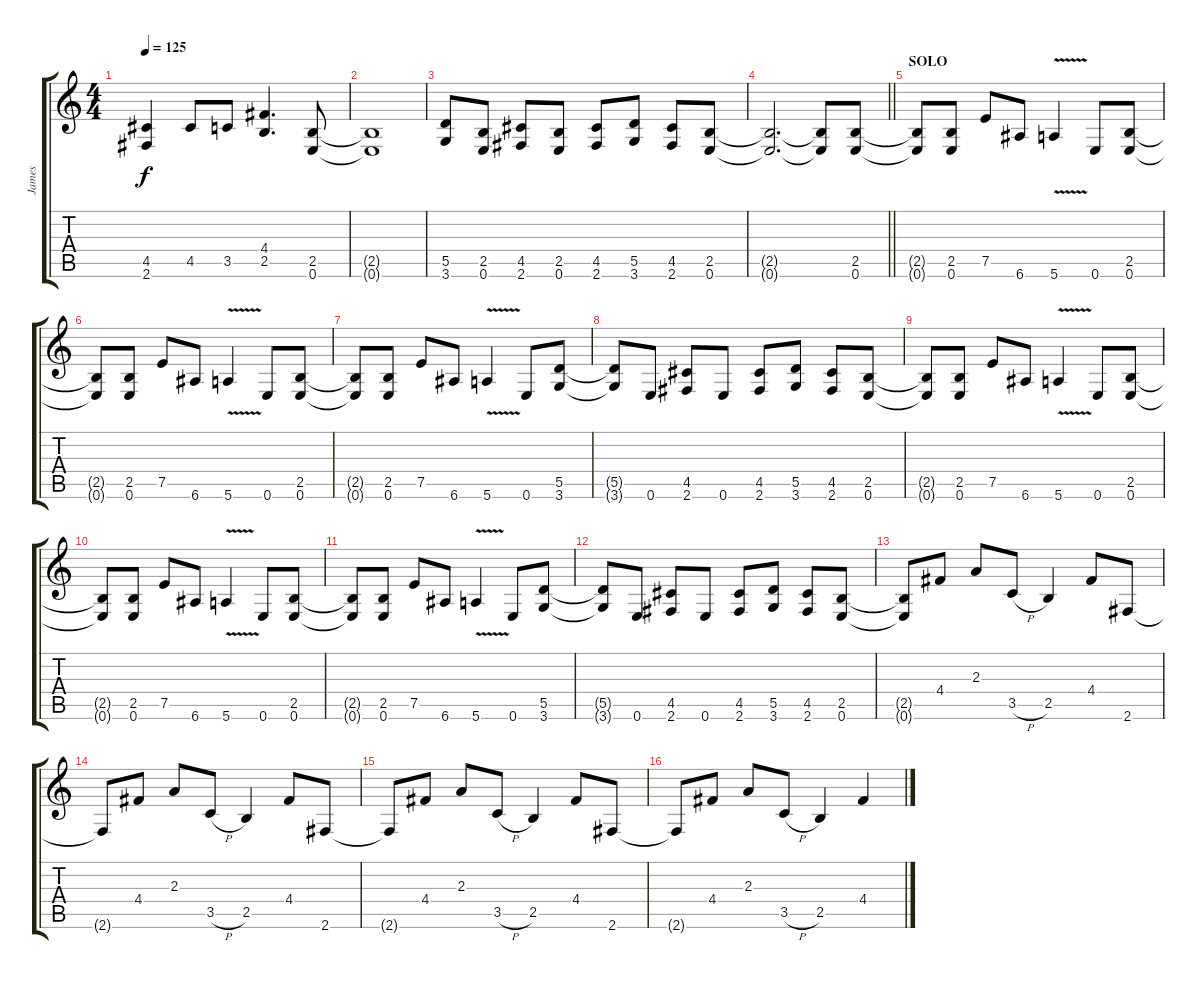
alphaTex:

\track ("James" "James") {instrument overdrivenguitar}
\staff {score tabs}
\tuning (E4 B3 G3 D3 A2 E2) {hide}
\ts (4 4)
\tempo 125
\clef g2
\ks c
(4.5 2.6).4{dy f} 4.5.8 3.5.8 (4.4 2.5).4{d} (2.5 0.6).8 |
(2.5{t} 0.6{t}).1 |
(5.5 3.6).8 (2.5 0.6).8 (4.5 2.6).8 (2.5 0.6).8 (4.5 2.6).8 (5.5 3.6).8 (4.5 2.6).8 (2.5 0.6).8 |
\barLineRight lightlight
(2.5{t} 0.6{t}).2{d} (2.5{t} 0.6{t}).8 (2.5 0.6).8 |
\section ("" "SOLO")
(2.5{t} 0.6{t}).8 (2.5 0.6).8 7.5.8 6.6.8 5.6{v}.4 0.6.8 (2.5 0.6).8 |
(2.5{t} 0.6{t}).8 (2.5 0.6).8 7.5.8 6.6.8 5.6{v}.4 0.6.8 (2.5 0.6).8 |
(2.5{t} 0.6{t}).8 (2.5 0.6).8 7.5.8 6.6.8 5.6{v}.4 0.6.8 (5.5 3.6).8 |
(5.5{t} 3.6{t}).8 0.6.8 (4.5 2.6).8 0.6.8 (4.5 2.6).8 (5.5 3.6).8 (4.5 2.6).8 (2.5 0.6).8 |
(2.5{t} 0.6{t}).8 (2.5 0.6).8 7.5.8 6.6.8 5.6{v}.4 0.6.8 (2.5 0.6).8 |
(2.5{t} 0.6{t}).8 (2.5 0.6).8 7.5.8 6.6.8 5.6{v}.4 0.6.8 (2.5 0.6).8 |
(2.5{t} 0.6{t}).8 (2.5 0.6).8 7.5.8 6.6.8 5.6{v}.4 0.6.8 (5.5 3.6).8 |
(5.5{t} 3.6{t}).8 0.6.8 (4.5 2.6).8 0.6.8 (4.5 2.6).8 (5.5 3.6).8 (4.5 2.6).8 (2.5 0.6).8 |
(2.5{t} 0.6{t}).8 4.4.8 2.3.8 3.5{h}.8 2.5.4 4.4.8 2.6.8 |
2.6{t}.8 4.4.8 2.3.8 3.5{h}.8 2.5.4 4.4.8 2.6.8 |
2.6{t}.8 4.4.8 2.3.8 3.5{h}.8 2.5.4 4.4.8 2.6.8 |
2.6{t}.8 4.4.8 2.3.8 3.5{h}.8 2.5.4 4.4.4
